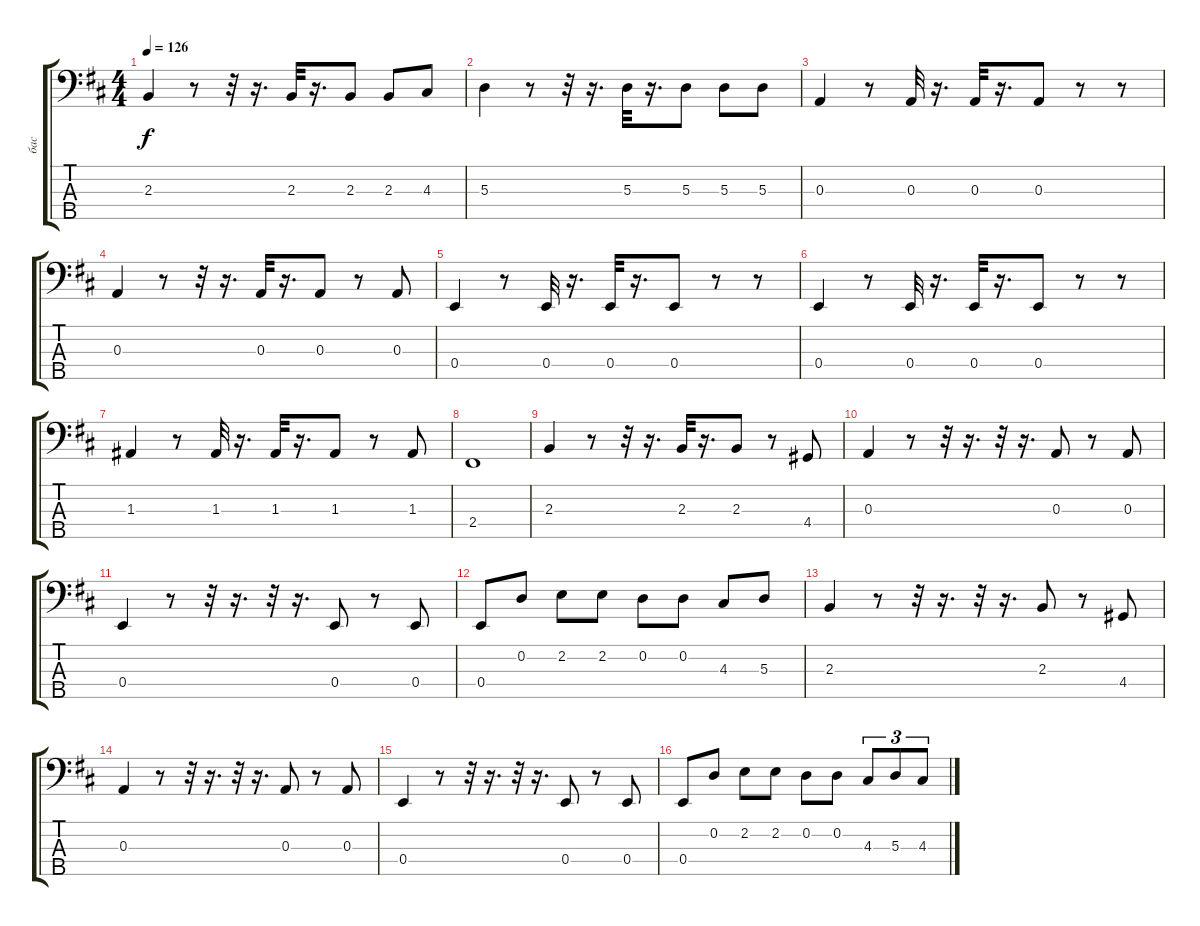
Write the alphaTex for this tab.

\track ("бас" "бас") {instrument electricbassfinger}
\staff {score tabs}
\tuning (G2 D2 A1 E1 B0) {hide}
\ts (4 4)
\tempo 126
\clef f4
\ks d
2.3.4{dy f} r.8 r.32 r.16{d} 2.3.32 r.16{d} 2.3.8 2.3.8 4.3.8 |
5.3.4 r.8 r.32 r.16{d} 5.3.32 r.16{d} 5.3.8 5.3.8 5.3.8 |
0.3.4 r.8 0.3.32 r.16{d} 0.3.32 r.16{d} 0.3.8 r.8 r.8 |
0.3.4 r.8 r.32 r.16{d} 0.3.32 r.16{d} 0.3.8 r.8 0.3.8 |
0.4.4 r.8 0.4.32 r.16{d} 0.4.32 r.16{d} 0.4.8 r.8 r.8 |
0.4.4 r.8 0.4.32 r.16{d} 0.4.32 r.16{d} 0.4.8 r.8 r.8 |
1.3.4 r.8 1.3.32 r.16{d} 1.3.32 r.16{d} 1.3.8 r.8 1.3.8 |
2.4.1 |
2.3.4 r.8 r.32 r.16{d} 2.3.32 r.16{d} 2.3.8 r.8 4.4.8 |
0.3.4 r.8 r.32 r.16{d} r.32 r.16{d} 0.3.8 r.8 0.3.8 |
0.4.4 r.8 r.32 r.16{d} r.32 r.16{d} 0.4.8 r.8 0.4.8 |
0.4.8 0.2.8 2.2.8 2.2.8 0.2.8 0.2.8 4.3.8 5.3.8 |
2.3.4 r.8 r.32 r.16{d} r.32 r.16{d} 2.3.8 r.8 4.4.8 |
0.3.4 r.8 r.32 r.16{d} r.32 r.16{d} 0.3.8 r.8 0.3.8 |
0.4.4 r.8 r.32 r.16{d} r.32 r.16{d} 0.4.8 r.8 0.4.8 |
0.4.8 0.2.8 2.2.8 2.2.8 0.2.8 0.2.8 4.3.8{tu (3 2)} 5.3.8{tu (3 2)} 4.3.8{tu (3 2)}
